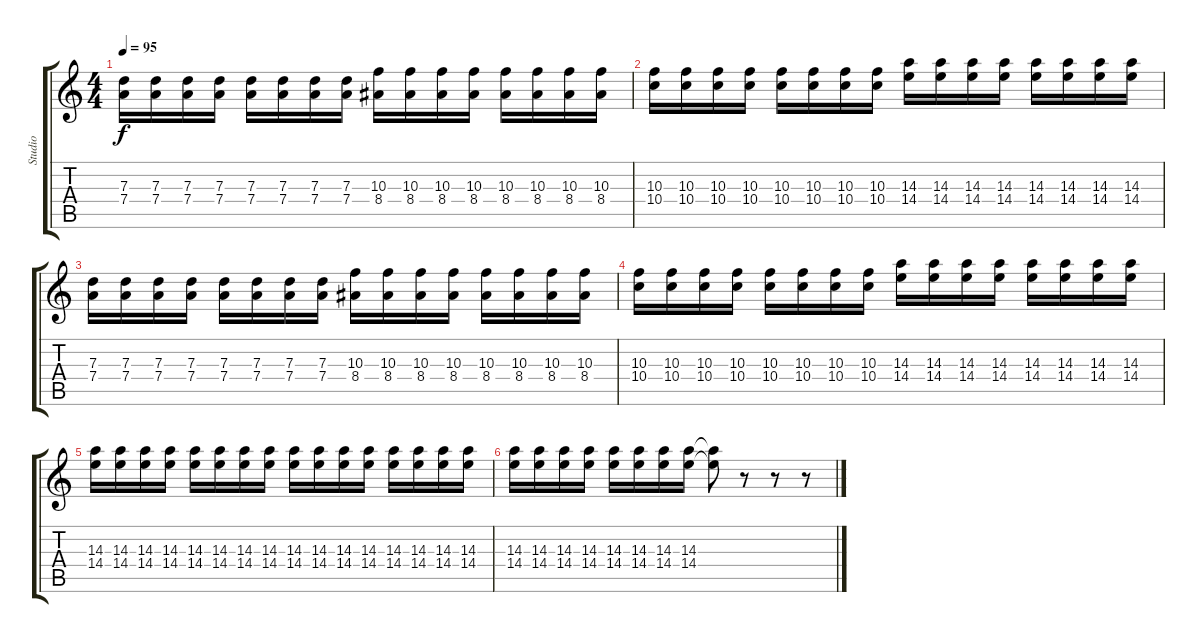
\track ("Studio" "Studio") {instrument distortionguitar}
\staff {score tabs}
\tuning (E4 B3 G3 D3 A2 D2) {hide}
\ts (4 4)
\tempo 95
\clef g2
\ks c
(7.3 7.4).16{dy f} (7.3 7.4).16 (7.3 7.4).16 (7.3 7.4).16 (7.3 7.4).16 (7.3 7.4).16 (7.3 7.4).16 (7.3 7.4).16 (10.3 8.4).16 (10.3 8.4).16 (10.3 8.4).16 (10.3 8.4).16 (10.3 8.4).16 (10.3 8.4).16 (10.3 8.4).16 (10.3 8.4).16 |
(10.3 10.4).16 (10.3 10.4).16 (10.3 10.4).16 (10.3 10.4).16 (10.3 10.4).16 (10.3 10.4).16 (10.3 10.4).16 (10.3 10.4).16 (14.3 14.4).16 (14.3 14.4).16 (14.3 14.4).16 (14.3 14.4).16 (14.3 14.4).16 (14.3 14.4).16 (14.3 14.4).16 (14.3 14.4).16 |
(7.3 7.4).16 (7.3 7.4).16 (7.3 7.4).16 (7.3 7.4).16 (7.3 7.4).16 (7.3 7.4).16 (7.3 7.4).16 (7.3 7.4).16 (10.3 8.4).16 (10.3 8.4).16 (10.3 8.4).16 (10.3 8.4).16 (10.3 8.4).16 (10.3 8.4).16 (10.3 8.4).16 (10.3 8.4).16 |
(10.3 10.4).16 (10.3 10.4).16 (10.3 10.4).16 (10.3 10.4).16 (10.3 10.4).16 (10.3 10.4).16 (10.3 10.4).16 (10.3 10.4).16 (14.3 14.4).16 (14.3 14.4).16 (14.3 14.4).16 (14.3 14.4).16 (14.3 14.4).16 (14.3 14.4).16 (14.3 14.4).16 (14.3 14.4).16 |
(14.3 14.4).16 (14.3 14.4).16 (14.3 14.4).16 (14.3 14.4).16 (14.3 14.4).16 (14.3 14.4).16 (14.3 14.4).16 (14.3 14.4).16 (14.3 14.4).16 (14.3 14.4).16 (14.3 14.4).16 (14.3 14.4).16 (14.3 14.4).16 (14.3 14.4).16 (14.3 14.4).16 (14.3 14.4).16 |
(14.3 14.4).16 (14.3 14.4).16 (14.3 14.4).16 (14.3 14.4).16 (14.3 14.4).16 (14.3 14.4).16 (14.3 14.4).16 (14.3 14.4).16 (14.3{t} 14.4{t}).8 r.8 r.8 r.8
